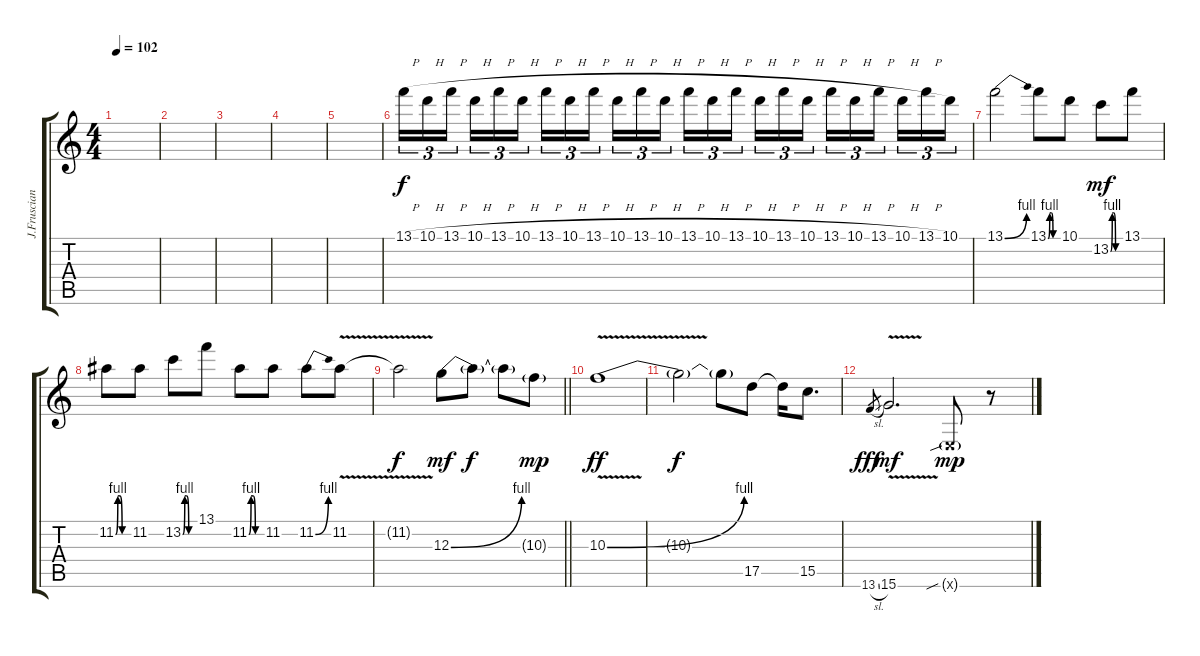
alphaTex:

\track ("J.Frusciante/Guitare 2" "J.Fruscian") {instrument distortionguitar}
\staff {score tabs}
\tuning (E4 B3 G3 D3 A2 E2) {hide}
\ts (4 4)
\tempo 102
\clef g2
\ks c
|
|
|
|
|
13.1{h}.16{tu (3 2)} 10.1{h}.16{tu (3 2)} 13.1{h}.16{tu (3 2) beam splitsecondary} 10.1{h}.16{tu (3 2)} 13.1{h}.16{tu (3 2)} 10.1{h}.16{tu (3 2)} 13.1{h}.16{tu (3 2)} 10.1{h}.16{tu (3 2)} 13.1{h}.16{tu (3 2) beam splitsecondary} 10.1{h}.16{tu (3 2)} 13.1{h}.16{tu (3 2)} 10.1{h}.16{tu (3 2)} 13.1{h}.16{tu (3 2)} 10.1{h}.16{tu (3 2)} 13.1{h}.16{tu (3 2) beam splitsecondary} 10.1{h}.16{tu (3 2)} 13.1{h}.16{tu (3 2)} 10.1{h}.16{tu (3 2)} 13.1{h}.16{tu (3 2)} 10.1{h}.16{tu (3 2)} 13.1{h}.16{tu (3 2) beam splitsecondary} 10.1{h}.16{tu (3 2)} 13.1{h}.16{tu (3 2)} 10.1.16{tu (3 2)} |
13.1{be (bend 0 0 60 4)}.2 13.1{be (custom 0 0 10 4 20 4 30 0 60 0)}.8 10.1.8{dy f} 13.2{be (custom 0 0 10 4 20 4 30 0 60 0)}.8{dy mf} 13.1.8 |
11.2{be (custom 0 0 10 4 20 4 30 0 60 0)}.8 11.2.8 13.2{be (custom 0 0 10 4 20 4 30 0 60 0)}.8 13.1.8 11.2{be (custom 0 0 10 4 20 4 30 0 60 0)}.8 11.2.8 11.2{be (bend 0 0 60 4)}.8 11.2{v}.8 |
\barLineRight lightlight
11.2{t}.2{dy f} 12.3{be (bend 0 0 60 4)}.8{dy mf} 12.3{t}.8{dy f} 12.3{t}.8 10.3{g}.8{dy mp} |
10.3{be (bend 0 0 60 4) v}.1{dy ff} |
10.3{t}.2{dy f} 10.3{t}.8 17.5.8 17.5{t}.16 15.5.8{d} |
13.6{sl}.8{gr dy fff} 15.6{v}.2{d dy mf} 0.6{sib g x}.8{dy mp} r.8
